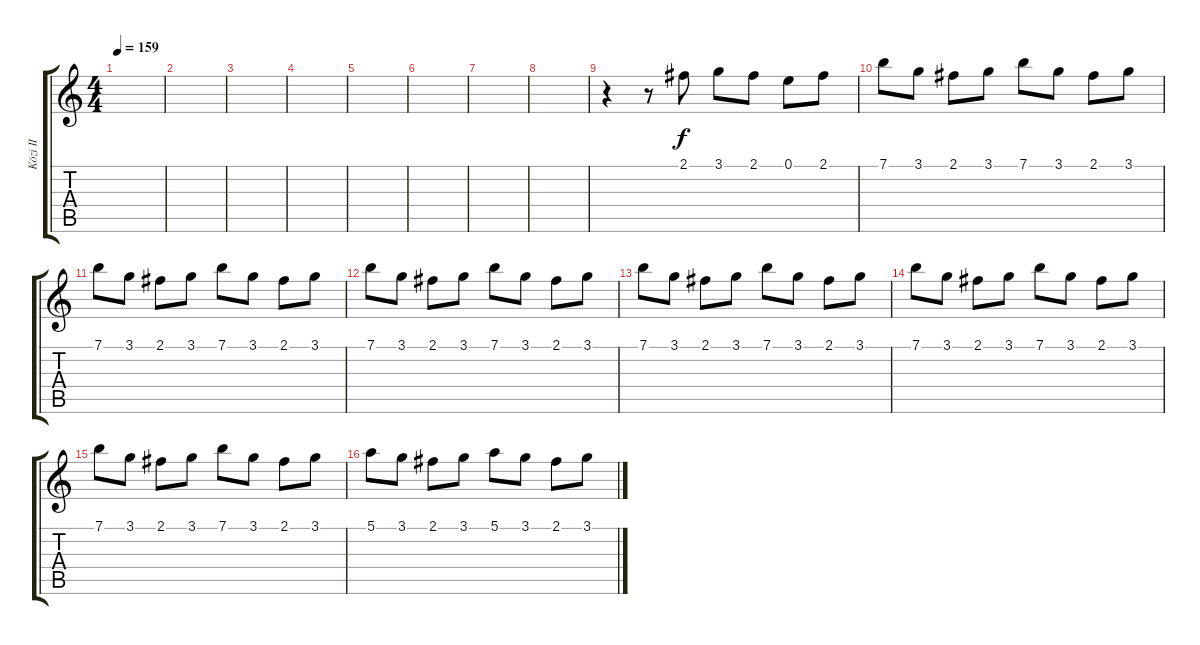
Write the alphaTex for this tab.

\track ("Közi II" "Közi II") {instrument acousticguitarsteel}
\staff {score tabs}
\tuning (E4 B3 G3 D3 A2 E2) {hide}
\ts (4 4)
\tempo 159
\clef g2
\ks c
|
|
|
|
|
|
|
|
r.4{balance 8 instrument overdrivenguitar} r.8 2.1.8 3.1.8 2.1.8 0.1.8 2.1.8 |
7.1.8 3.1.8 2.1.8 3.1.8 7.1.8 3.1.8 2.1.8 3.1.8 |
7.1.8 3.1.8 2.1.8 3.1.8 7.1.8 3.1.8 2.1.8 3.1.8 |
7.1.8 3.1.8 2.1.8 3.1.8 7.1.8 3.1.8 2.1.8 3.1.8 |
7.1.8 3.1.8 2.1.8 3.1.8 7.1.8 3.1.8 2.1.8 3.1.8 |
7.1.8 3.1.8 2.1.8 3.1.8 7.1.8 3.1.8 2.1.8 3.1.8 |
7.1.8 3.1.8 2.1.8 3.1.8 7.1.8 3.1.8 2.1.8 3.1.8 |
5.1.8 3.1.8 2.1.8 3.1.8 5.1.8 3.1.8 2.1.8 3.1.8
